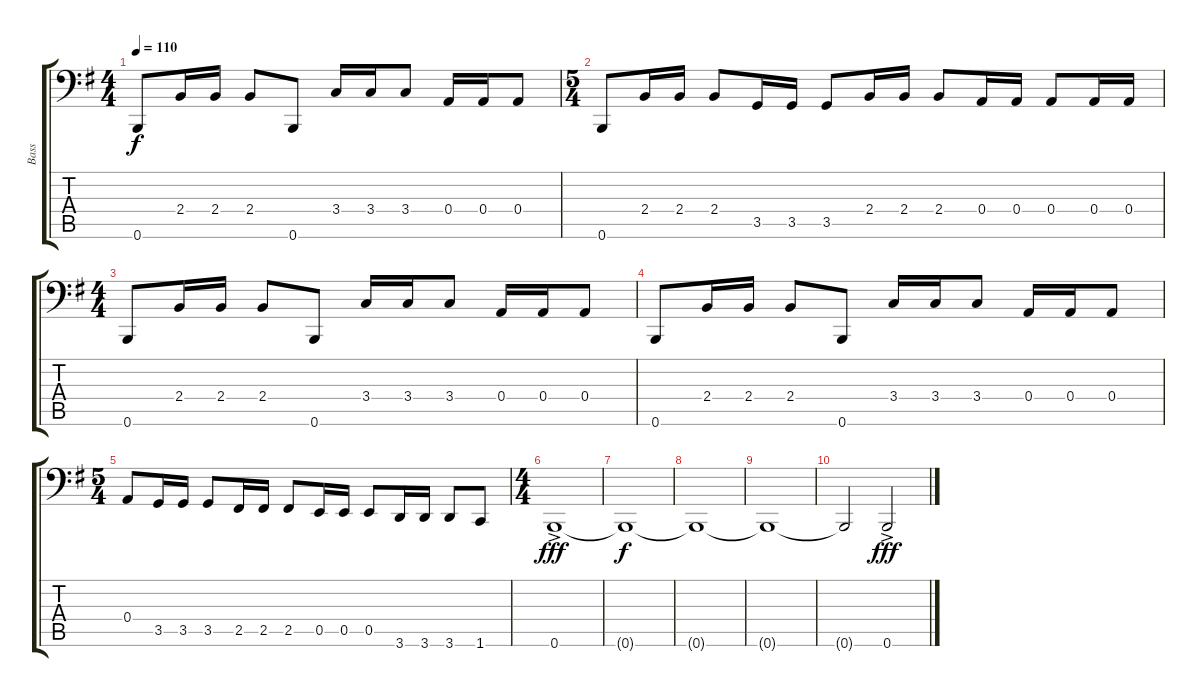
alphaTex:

\track ("Bass" "Bass") {instrument electricbassfinger}
\staff {score tabs}
\tuning (C3 G2 D2 A1 E1 B0) {hide}
\ts (4 4)
\tempo 110
\clef f4
\ks g
0.6.8{dy f} 2.4.16 2.4.16 2.4.8 0.6.8 3.4.16 3.4.16 3.4.8 0.4.16 0.4.16 0.4.8 |
\ts (5 4)
0.6.8 2.4.16 2.4.16 2.4.8 3.5.16 3.5.16 3.5.8 2.4.16 2.4.16 2.4.8 0.4.16 0.4.16 0.4.8 0.4.16 0.4.16 |
\ts (4 4)
0.6.8 2.4.16 2.4.16 2.4.8 0.6.8 3.4.16 3.4.16 3.4.8 0.4.16 0.4.16 0.4.8 |
0.6.8 2.4.16 2.4.16 2.4.8 0.6.8 3.4.16 3.4.16 3.4.8 0.4.16 0.4.16 0.4.8 |
\ts (5 4)
0.4.8 3.5.16 3.5.16 3.5.8 2.5.16 2.5.16 2.5.8 0.5.16 0.5.16 0.5.8 3.6.16 3.6.16 3.6.8 1.6.8 |
\ts (4 4)
0.6{ac}.1{dy fff} |
0.6{t}.1{dy f} |
0.6{t}.1 |
0.6{t}.1 |
0.6{t}.2 0.6{ac}.2{dy fff}
